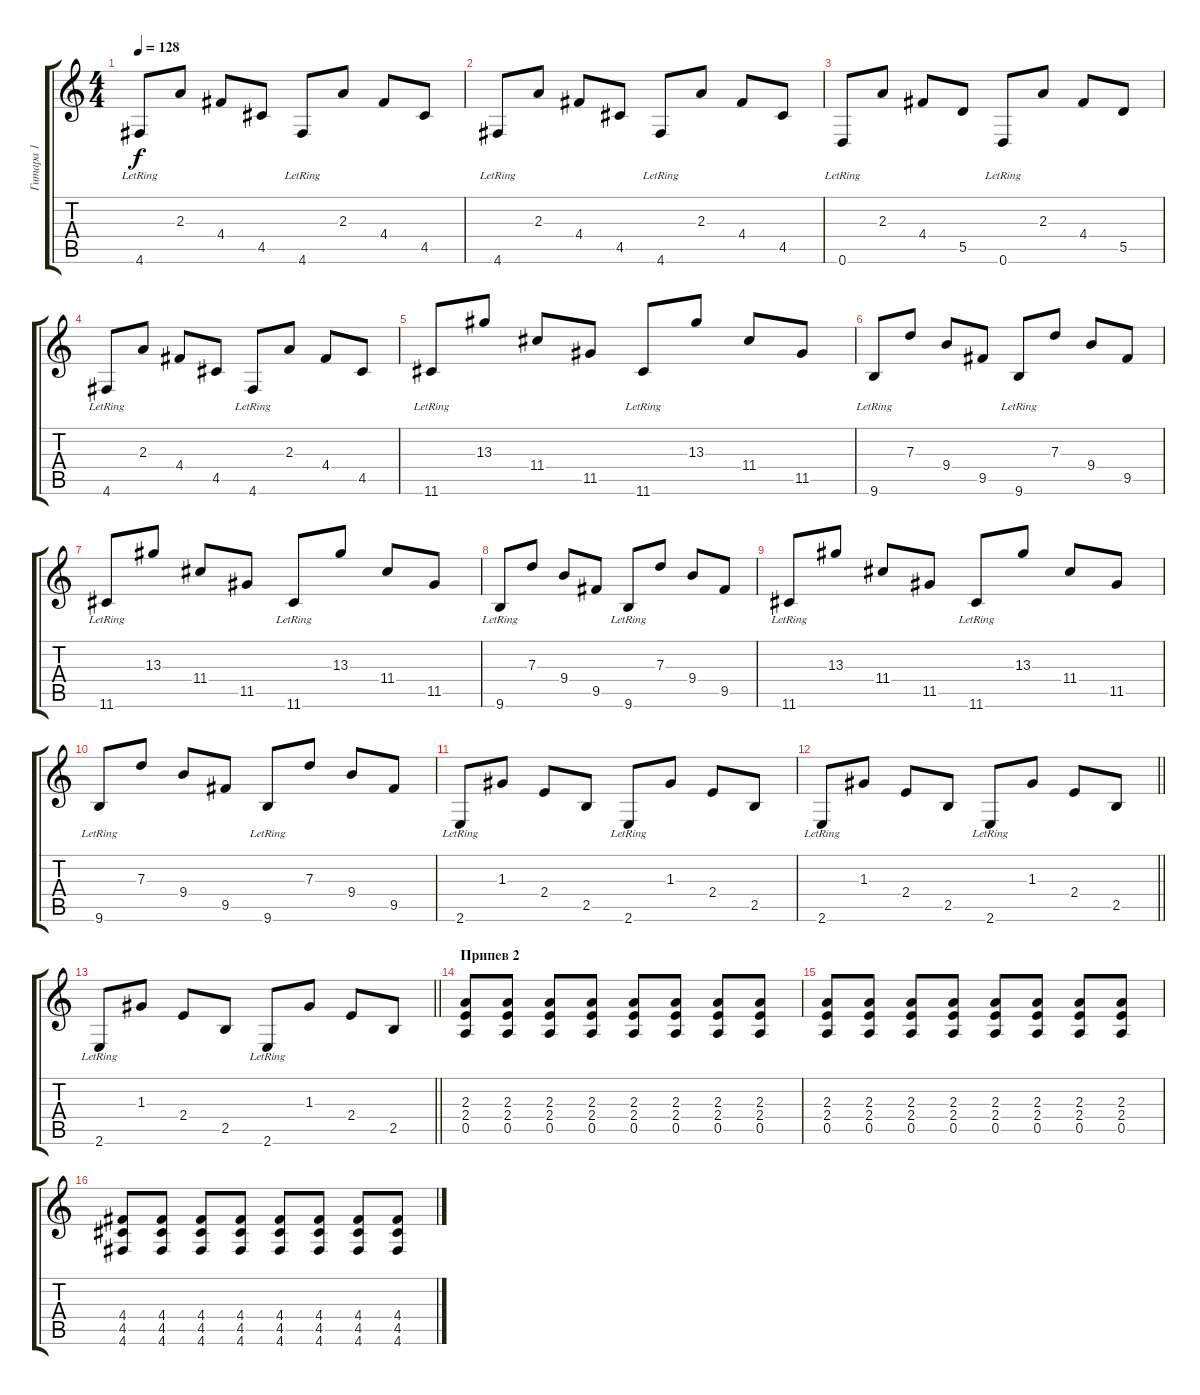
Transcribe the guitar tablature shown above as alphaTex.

\track ("Гитара 1" "Гитара 1") {instrument acousticguitarnylon}
\staff {score tabs}
\tuning (E4 B3 G3 D3 A2 D2) {hide}
\ts (4 4)
\tempo 128
\clef g2
\ks c
4.6{lr}.8{dy f} 2.3.8 4.4.8 4.5.8 4.6{lr}.8 2.3.8 4.4.8 4.5.8 |
4.6{lr}.8 2.3.8 4.4.8 4.5.8 4.6{lr}.8 2.3.8 4.4.8 4.5.8 |
0.6{lr}.8 2.3.8 4.4.8 5.5.8 0.6{lr}.8 2.3.8 4.4.8 5.5.8 |
4.6{lr}.8 2.3.8 4.4.8 4.5.8 4.6{lr}.8 2.3.8 4.4.8 4.5.8 |
11.6{lr}.8 13.3.8 11.4.8 11.5.8 11.6{lr}.8 13.3.8 11.4.8 11.5.8 |
9.6{lr}.8 7.3.8 9.4.8 9.5.8 9.6{lr}.8 7.3.8 9.4.8 9.5.8 |
11.6{lr}.8 13.3.8 11.4.8 11.5.8 11.6{lr}.8 13.3.8 11.4.8 11.5.8 |
9.6{lr}.8 7.3.8 9.4.8 9.5.8 9.6{lr}.8 7.3.8 9.4.8 9.5.8 |
11.6{lr}.8 13.3.8 11.4.8 11.5.8 11.6{lr}.8 13.3.8 11.4.8 11.5.8 |
9.6{lr}.8 7.3.8 9.4.8 9.5.8 9.6{lr}.8 7.3.8 9.4.8 9.5.8 |
2.6{lr}.8 1.3.8 2.4.8 2.5.8 2.6{lr}.8 1.3.8 2.4.8 2.5.8 |
\barLineRight lightlight
2.6{lr}.8 1.3.8 2.4.8 2.5.8 2.6{lr}.8 1.3.8 2.4.8 2.5.8 |
\barLineRight lightlight
2.6{lr}.8 1.3.8 2.4.8 2.5.8 2.6{lr}.8 1.3.8 2.4.8 2.5.8 |
\section ("" "Припев 2")
(2.3 2.4 0.5).8{balance 2 instrument distortionguitar} (2.3 2.4 0.5).8 (2.3 2.4 0.5).8 (2.3 2.4 0.5).8 (2.3 2.4 0.5).8 (2.3 2.4 0.5).8 (2.3 2.4 0.5).8 (2.3 2.4 0.5).8 |
(2.3 2.4 0.5).8 (2.3 2.4 0.5).8 (2.3 2.4 0.5).8 (2.3 2.4 0.5).8 (2.3 2.4 0.5).8 (2.3 2.4 0.5).8 (2.3 2.4 0.5).8 (2.3 2.4 0.5).8 |
(4.4 4.5 4.6).8 (4.4 4.5 4.6).8 (4.4 4.5 4.6).8 (4.4 4.5 4.6).8 (4.4 4.5 4.6).8 (4.4 4.5 4.6).8 (4.4 4.5 4.6).8 (4.4 4.5 4.6).8
